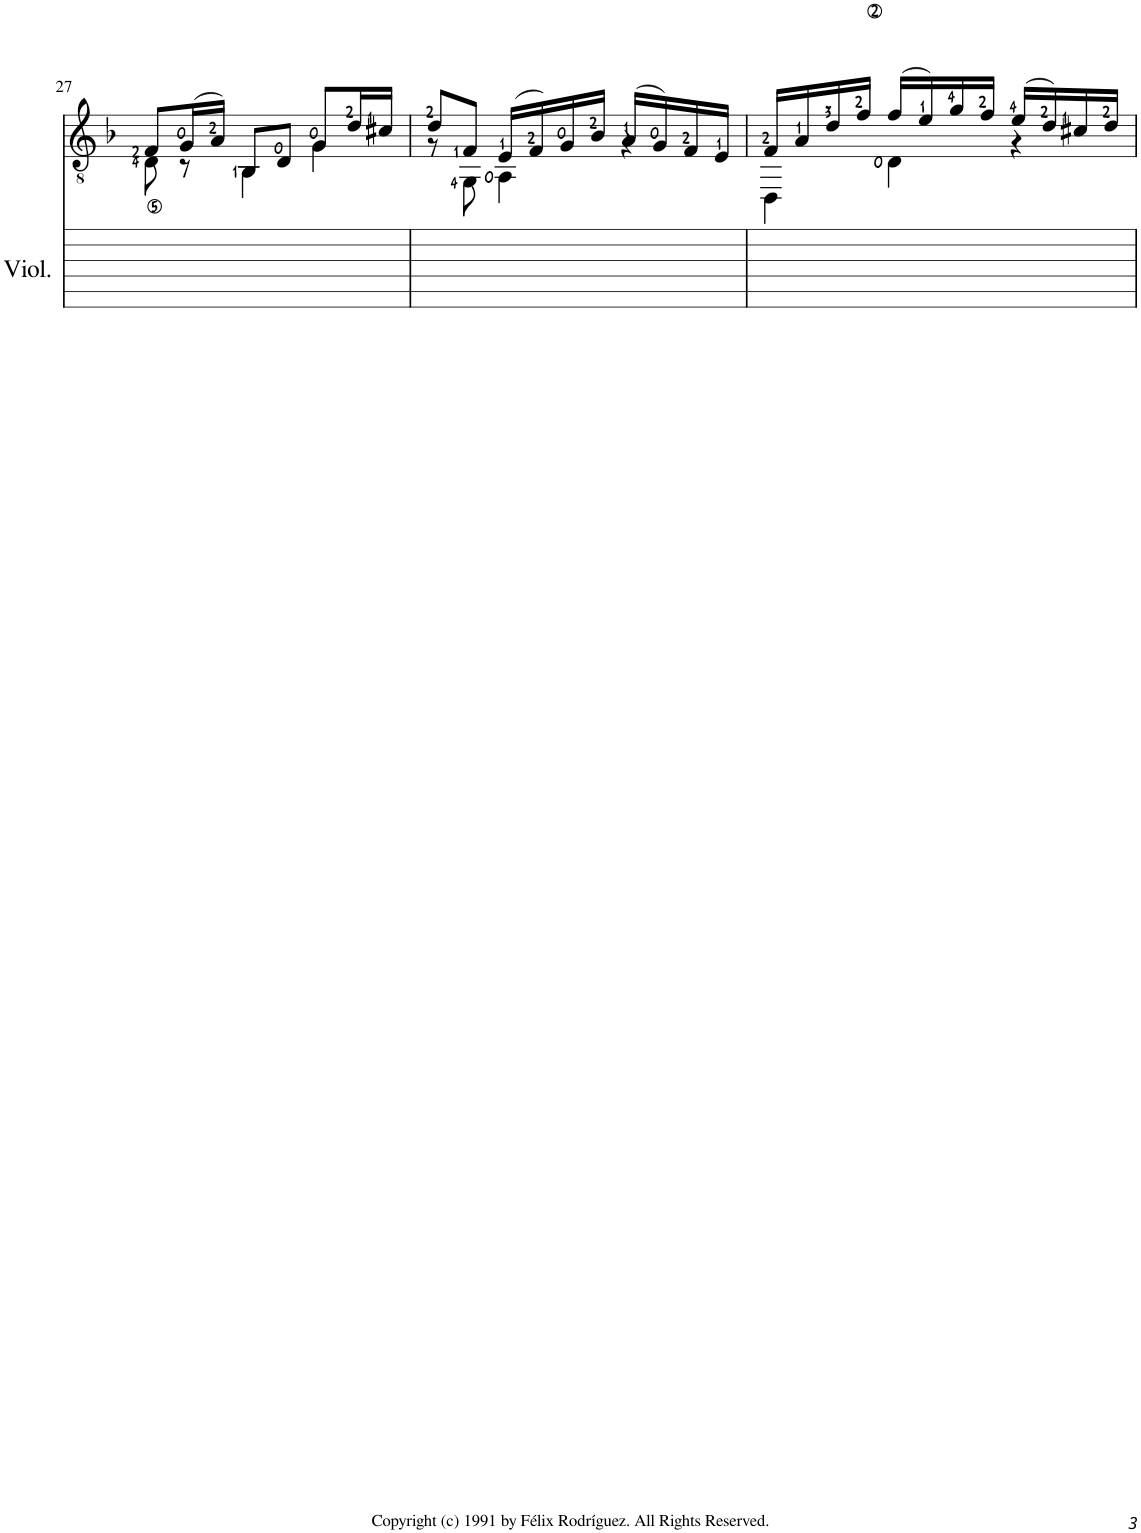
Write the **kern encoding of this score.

**kern	**kern
*part2	*part1
*staff2	*staff1
*I"Violão acústico	*I"6ta en Re
*I'Viol.	*
!!LO:PB:g=z
*	*clefGv2
*k[b-]	*k[b-]
*M3/4	*M3/4
=27	=27
*	*^
2.r	8F/L	8D<\
.	(16G/L	8r
.	16A/JJ)	.
.	8BB-/L	4BB-\
.	8D/J	.
.	8G/L	4G\
.	16d/L	.
.	16c#X/JJ	.
=28	=28	=28
2.r	8d/L	8r
.	8F/J	8GG\
.	(16E/LL	4AA\
.	16F/)	.
.	16G/	.
.	16B-/JJ	.
.	(16A/LL	4r
.	16G/)	.
.	16F/	.
.	16E/JJ	.
=29	=29	=29
2.r	16F/LL	4DD\
.	16A/	.
.	16d/	.
.	16f/JJ	.
.	(16f/LL	4D\
.	16e/)	.
.	16g/	.
.	16f/JJ	.
.	(16e/LL	4r
.	16d/)	.
.	16c#X/	.
.	16d/JJ	.
*	*v	*v
=	=
*-	*-
